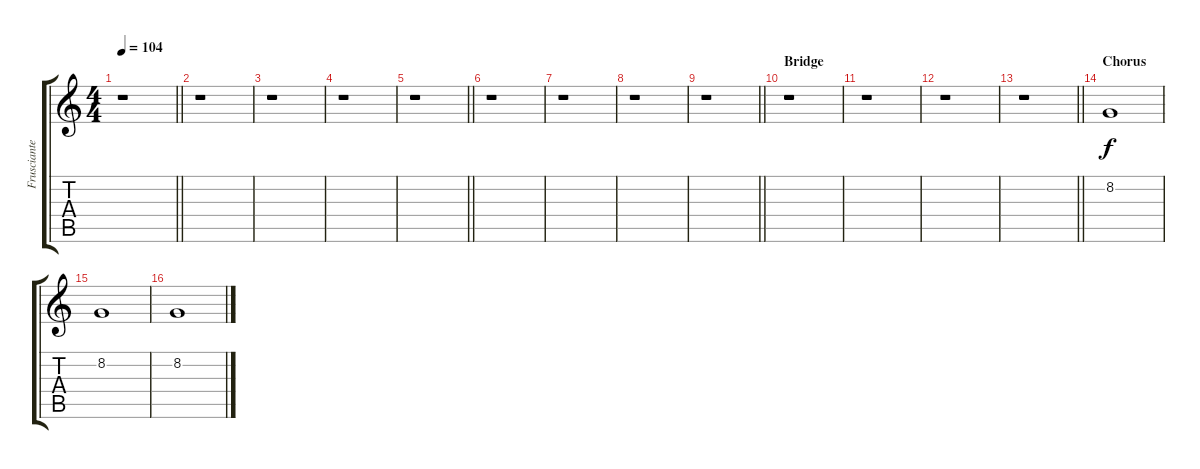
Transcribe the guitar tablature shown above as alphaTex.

\track ("Frusciante Backing" "Frusciante") {instrument whistle}
\staff {score tabs}
\tuning (E4 B3 G3 D3 A2 E2) {hide}
\ts (4 4)
\tempo 104
\clef g2
\barLineRight lightlight
\ks c
r.1{dy f} |
r.1 |
r.1 |
r.1 |
\barLineRight lightlight
r.1 |
r.1 |
r.1 |
r.1 |
\barLineRight lightlight
r.1 |
\section ("" "Bridge")
r.1 |
r.1 |
r.1 |
\barLineRight lightlight
r.1 |
\section ("" "Chorus")
8.2.1 |
8.2.1 |
8.2.1
